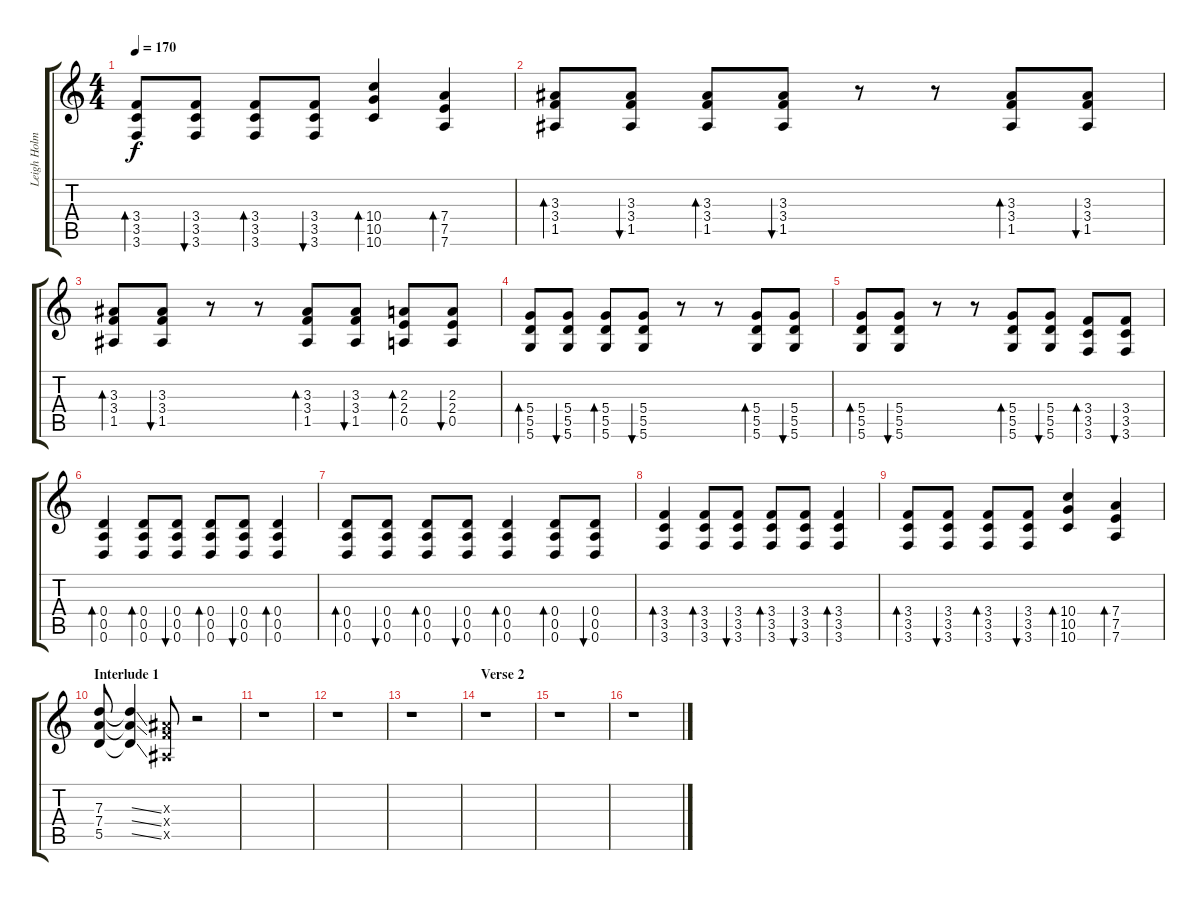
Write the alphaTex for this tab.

\track ("Leigh Holmes" "Leigh Holm") {instrument overdrivenguitar}
\staff {score tabs}
\tuning (E4 B3 G3 D3 A2 D2) {hide}
\ts (4 4)
\tempo 170
\clef g2
\ks c
(3.4 3.5 3.6).8{bd 120 dy f} (3.4 3.5 3.6).8{bu 120} (3.4 3.5 3.6).8{bd 120} (3.4 3.5 3.6).8{bu 120} (10.4 10.5 10.6).4{bd 120} (7.4 7.5 7.6).4{bd 120} |
(3.3 3.4 1.5).8{bd 120} (3.3 3.4 1.5).8{bu 120} (3.3 3.4 1.5).8{bd 120} (3.3 3.4 1.5).8{bu 120} r.8 r.8 (3.3 3.4 1.5).8{bd 120} (3.3 3.4 1.5).8{bu 120} |
(3.3 3.4 1.5).8{bd 120} (3.3 3.4 1.5).8{bu 120} r.8 r.8 (3.3 3.4 1.5).8{bd 120} (3.3 3.4 1.5).8{bu 120} (2.3 2.4 0.5).8{bd 120} (2.3 2.4 0.5).8{bu 120} |
(5.4 5.5 5.6).8{bd 120} (5.4 5.5 5.6).8{bu 120} (5.4 5.5 5.6).8{bd 120} (5.4 5.5 5.6).8{bu 120} r.8 r.8 (5.4 5.5 5.6).8{bd 120} (5.4 5.5 5.6).8{bu 120} |
(5.4 5.5 5.6).8{bd 120} (5.4 5.5 5.6).8{bu 120} r.8 r.8 (5.4 5.5 5.6).8{bd 120} (5.4 5.5 5.6).8{bu 120} (3.4 3.5 3.6).8{bd 120} (3.4 3.5 3.6).8{bu 120} |
(0.4 0.5 0.6).4{bd 120} (0.4 0.5 0.6).8{bd 120} (0.4 0.5 0.6).8{bu 120} (0.4 0.5 0.6).8{bd 120} (0.4 0.5 0.6).8{bu 120} (0.4 0.5 0.6).4{bd 120} |
(0.4 0.5 0.6).8{bd 120} (0.4 0.5 0.6).8{bu 120} (0.4 0.5 0.6).8{bd 120} (0.4 0.5 0.6).8{bu 120} (0.4 0.5 0.6).4{bd 120} (0.4 0.5 0.6).8{bd 120} (0.4 0.5 0.6).8{bu 120} |
(3.4 3.5 3.6).4{bd 120} (3.4 3.5 3.6).8{bd 120} (3.4 3.5 3.6).8{bu 120} (3.4 3.5 3.6).8{bd 120} (3.4 3.5 3.6).8{bu 120} (3.4 3.5 3.6).4{bd 120} |
(3.4 3.5 3.6).8{bd 120} (3.4 3.5 3.6).8{bu 120} (3.4 3.5 3.6).8{bd 120} (3.4 3.5 3.6).8{bu 120} (10.4 10.5 10.6).4{bd 120} (7.4 7.5 7.6).4{bd 120} |
\section ("" "Interlude 1")
(7.3 7.4 5.5).8 (7.3{ss t} 7.4{ss t} 5.5{ss t}).4 (3.3{x} 3.4{x} 1.5{x}).8 r.2 |
r.1 |
r.1 |
r.1 |
\section ("" "Verse 2")
r.1 |
r.1 |
r.1
